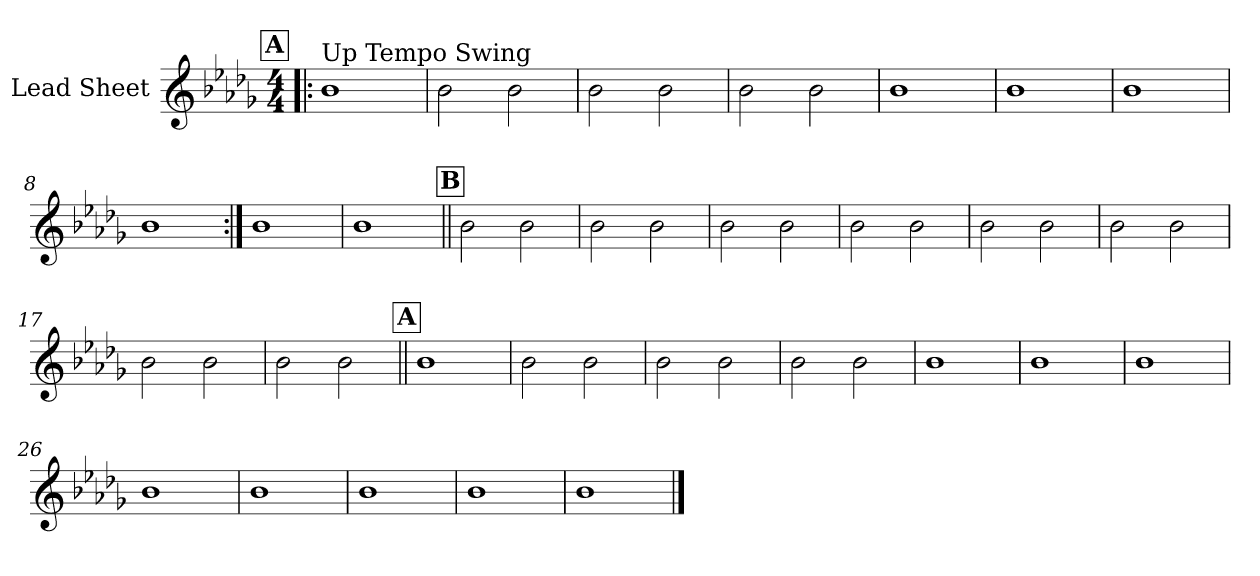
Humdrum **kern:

**kern
*part1
*staff1
*I"Lead Sheet
*clefG2
*k[b-e-a-d-g-]
*b-:
*M4/4
!!LO:REH:place=s1:a:fs=14:t=A
=1!|:
!LO:TX:a:t=Up Tempo Swing
1b-
=2
2b-\
2b-\
=3
2b-\
2b-\
=4
2b-\
2b-\
!!LO:LB:g=z
=5
1b-
=6
1b-
=7
1b-
=8
1b-
!!LO:LB:g=z
=9:|!
1b-
=10
1b-
!!LO:LB:g=z
!!LO:REH:place=s1:a:fs=14:t=B
=11||
2b-\
2b-\
=12
2b-\
2b-\
=13
2b-\
2b-\
=14
2b-\
2b-\
!!LO:LB:g=z
=15
2b-\
2b-\
=16
2b-\
2b-\
=17
2b-\
2b-\
=18
2b-\
2b-\
!!LO:LB:g=z
!!LO:REH:place=s1:a:fs=14:t=A
=19||
1b-
=20
2b-\
2b-\
=21
2b-\
2b-\
=22
2b-\
2b-\
!!LO:LB:g=z
=23
1b-
=24
1b-
=25
1b-
=26
1b-
!!LO:LB:g=z
=27
1b-
=28
1b-
=29
1b-
=30
1b-
==
*-
